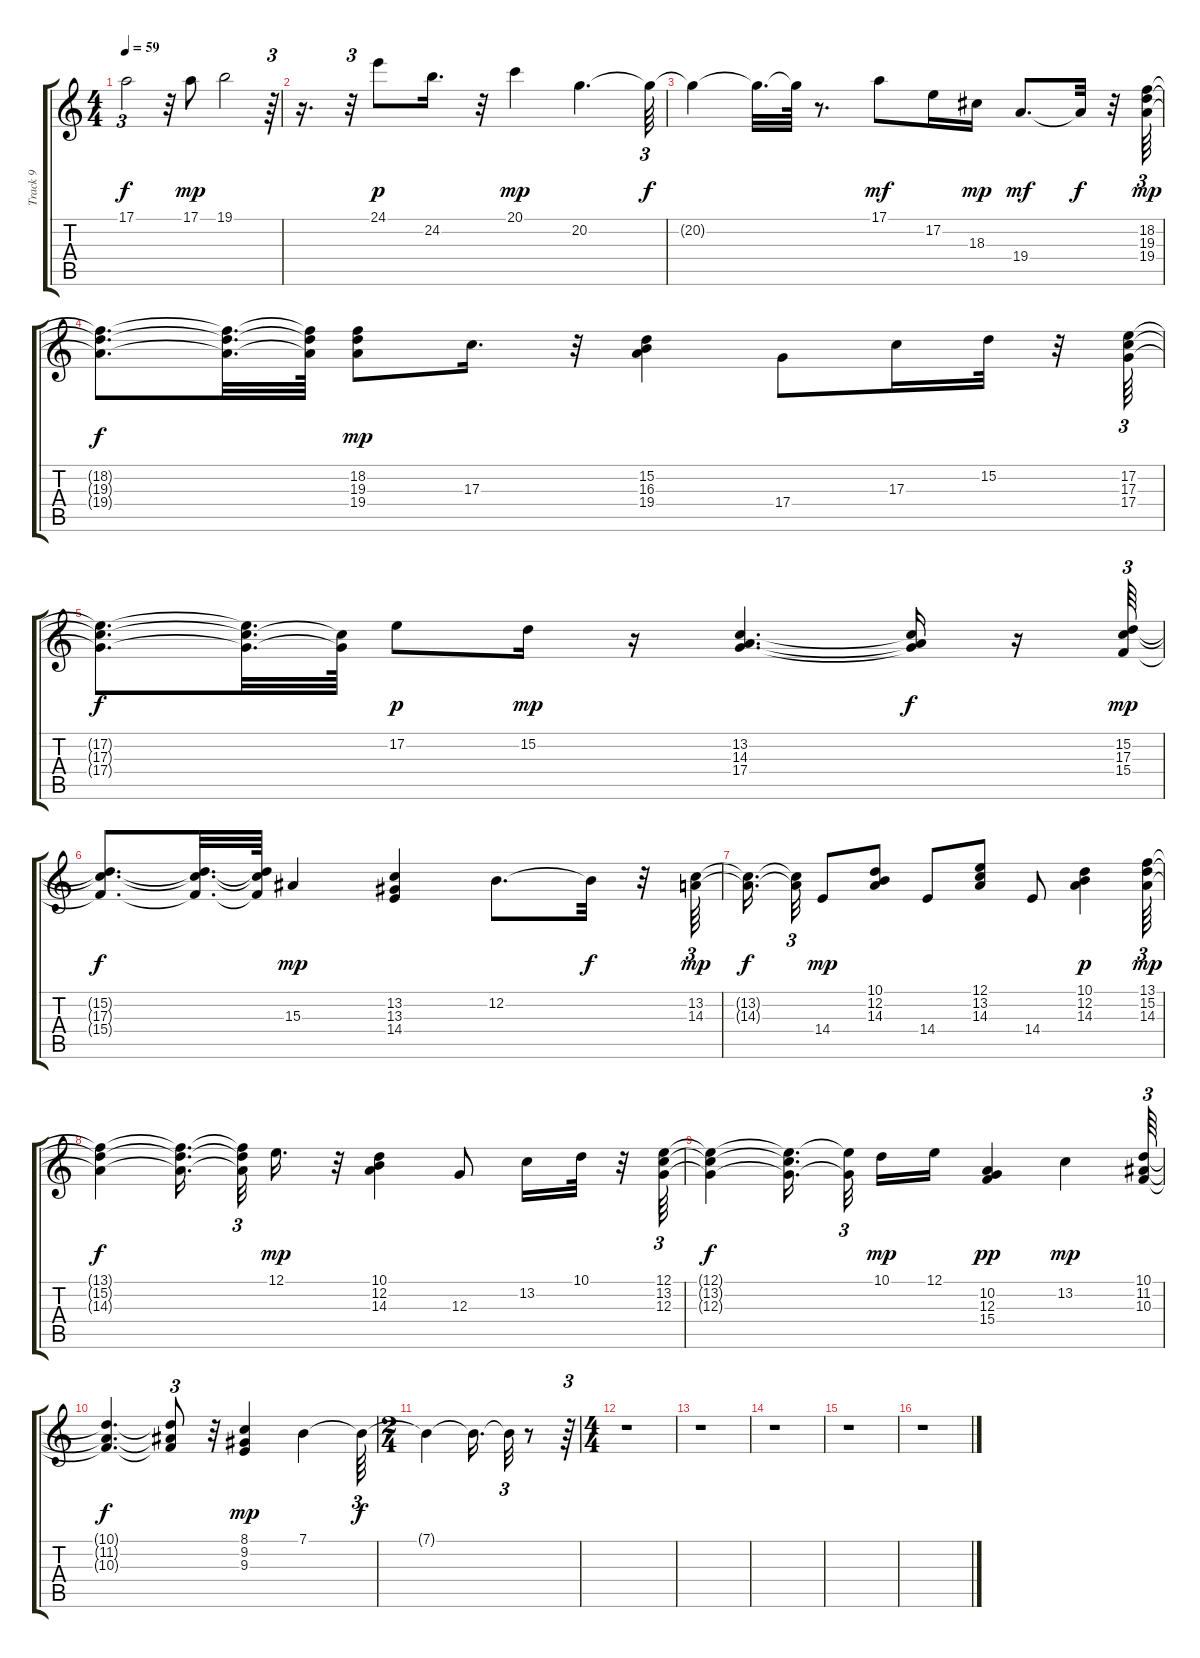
\track ("Track 9" "Track 9") {instrument electricpiano1}
\staff {score tabs}
\tuning (E4 B3 G3 D3 A2 E2) {hide}
\ts (4 4)
\tempo 59
\clef g2
\ks c
17.1{t}.2{tu (3 2) dy f} r.32 17.1.8{dy mp} 19.1.2 r.64{tu (3 2)} |
r.16{d} r.32{tu (3 2)} 24.1.8{dy p} 24.2.16{d} r.32 20.1.4{dy mp} 20.2.4{d} 20.2{t}.64{tu (3 2) dy f} |
20.2{t}.4 20.2{t}.32{d} 20.2{t}.64 r.8{d} 17.1.8{dy mf} 17.2.16 18.3.16{dy mp} 19.4.8{d dy mf} 19.4{t}.32{dy f} r.32 (18.2 19.3 19.4).64{tu (3 2) dy mp} |
(18.2{t} 19.3{t} 19.4{t}).8{d dy f} (18.2{t} 19.3{t} 19.4{t}).32{d} (18.2{t} 19.3{t} 19.4{t}).64 (18.2 19.3 19.4).8{dy mp} 17.3.16{d} r.32 (15.2 16.3 19.4).4 17.4.8 17.3.16 15.2.32 r.32 (17.2 17.3 17.4).64{tu (3 2)} |
(17.2{t} 17.3{t} 17.4{t}).8{d dy f} (17.2{t} 17.3{t} 17.4{t}).32{d} (17.3{t} 17.4{t}).64 17.2.8{dy p} 15.2.16{dy mp} r.16 (13.2 14.3 17.4).4{d} (13.2{t} 14.3{t} 17.4{t}).16{dy f} r.16 (15.2 17.3 15.4).64{tu (3 2) dy mp} |
(15.2{t} 17.3{t} 15.4{t}).8{d dy f} (15.2{t} 17.3{t} 15.4{t}).32{d} (15.2{t} 17.3{t} 15.4{t}).64 15.3.4{dy mp} (13.2 13.3 14.4).4 12.2.8{d} 12.2{t}.32{dy f} r.32 (13.2 14.3).64{tu (3 2) dy mp} |
(13.2{t} 14.3{t}).16{d dy f beam splitsecondary} (13.2{t} 14.3{t}).32{tu (3 2)} 14.4.8{dy mp} (10.1 12.2 14.3).8 14.4.8 (12.1 13.2 14.3).8 14.4.8 (10.1 12.2 14.3).4{dy p} (13.1 15.2 14.3).64{tu (3 2) dy mp} |
(13.1{t} 15.2{t} 14.3{t}).4{dy f} (13.1{t} 15.2{t} 14.3{t}).16{d beam splitsecondary} (13.1{t} 15.2{t} 14.3{t}).32{tu (3 2)} 12.1.16{d dy mp} r.32 (10.1 12.2 14.3).4 12.3.8 13.2.16 10.1.32 r.32 (12.1 13.2 12.3).64{tu (3 2)} |
(12.1{t} 13.2{t} 12.3{t}).4{dy f} (12.1{t} 13.2{t} 12.3{t}).16{d beam splitsecondary} (12.1{t} 12.3{t}).32{tu (3 2) beam splitsecondary} 10.1.16{dy mp} 12.1.16 (10.2 12.3 15.4).4{dy pp} 13.2.4{dy mp} (10.1 11.2 10.3).64{tu (3 2)} |
(10.1{t} 11.2{t} 10.3{t}).4{d dy f} (10.1{t} 11.2{t} 10.3{t}).8{tu (3 2)} r.32 (8.1 9.2 9.3).4{dy mp} 7.1.4 7.1{t}.64{tu (3 2) dy f} |
\ts (2 4)
7.1{t}.4 7.1{t}.16{d} 7.1{t}.32{tu (3 2)} r.8 r.64{tu (3 2)} |
\ts (4 4)
r.1 |
r.1 |
r.1 |
r.1 |
r.1
